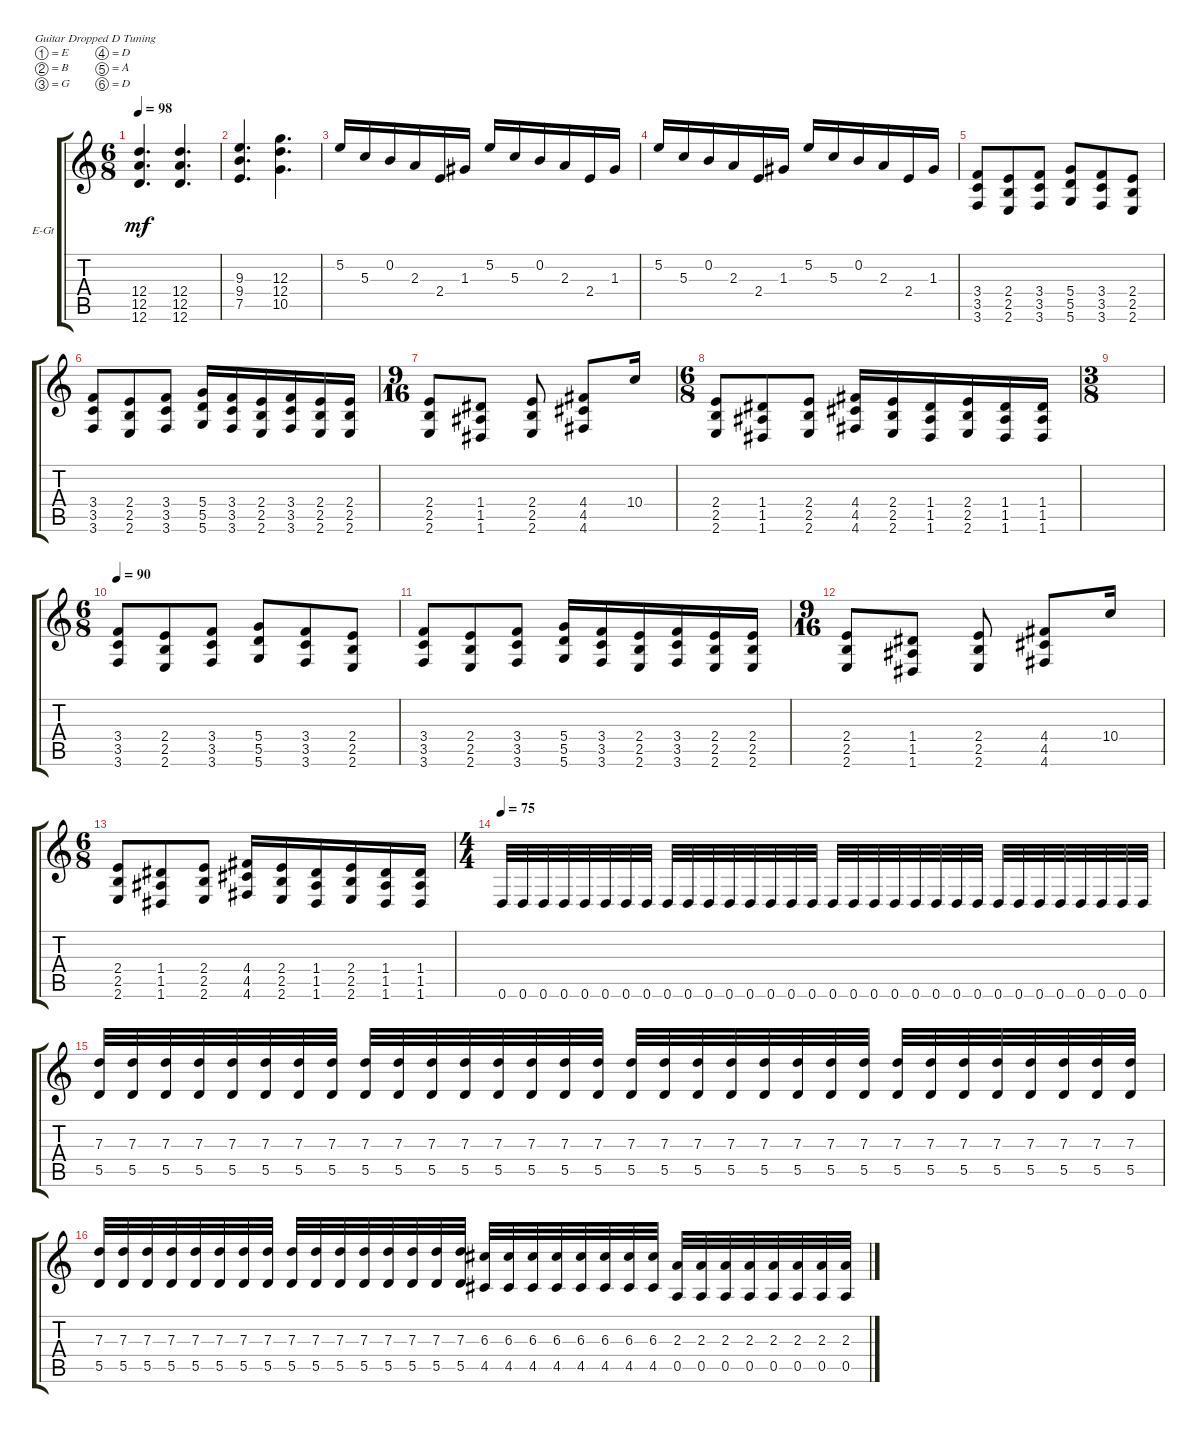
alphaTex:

\defaultSystemsLayout 4
\bracketExtendMode groupsimilarinstruments
\firstSystemTrackNameOrientation horizontal
\otherSystemsTrackNameOrientation horizontal
\track ("Electric Guitar" "E-Gt") {instrument distortionguitar}
\staff {score tabs}
\tuning (E4 B3 G3 D3 A2 D2)
\ts (6 8)
\tempo 98
\clef g2
\ks c
(12.6 12.5 12.4).4{d dy mf} (12.6 12.5 12.4).4{d} |
(7.5 9.4 9.3).4{d} (12.3 12.4 10.5).4{d} |
5.2.16 5.3.16 0.2.16 2.3.16 2.4.16 1.3.16 5.2.16 5.3.16 0.2.16 2.3.16 2.4.16 1.3.16 |
5.2.16 5.3.16 0.2.16 2.3.16 2.4.16 1.3.16 5.2.16 5.3.16 0.2.16 2.3.16 2.4.16 1.3.16 |
(3.6 3.5 3.4).8 (2.6 2.5 2.4).8 (3.4 3.5 3.6).8 (5.6 5.5 5.4).8 (3.5 3.6 3.4).8 (2.6 2.5 2.4).8 |
(3.4 3.5 3.6).8 (2.6 2.5 2.4).8 (3.4 3.5 3.6).8 (5.6 5.5 5.4).16 (3.6 3.4 3.5).16 (2.6 2.5 2.4).16 (3.6 3.4 3.5).16 (2.6 2.5 2.4).16 (2.6 2.5 2.4).16 |
\ts (9 16)
(2.6 2.5 2.4).8 (1.4 1.5 1.6).8 (2.6 2.5 2.4).8 (4.4 4.5 4.6).8 10.4.16 |
\ts (6 8)
(2.4 2.5 2.6).8 (1.6 1.5 1.4).8 (2.6 2.5 2.4).8 (4.4 4.5 4.6).16 (2.6 2.5 2.4).16 (1.4 1.5 1.6).16 (2.6 2.5 2.4).16 (1.6 1.4 1.5).16 (1.6 1.5 1.4).16 |
\ts (3 8)
|
\ts (6 8)
\tempo 90
(3.6 3.5 3.4).8 (2.6 2.5 2.4).8 (3.4 3.5 3.6).8 (5.6 5.5 5.4).8 (3.5 3.6 3.4).8 (2.6 2.5 2.4).8 |
(3.4 3.5 3.6).8 (2.6 2.5 2.4).8 (3.4 3.5 3.6).8 (5.6 5.5 5.4).16 (3.6 3.4 3.5).16 (2.6 2.5 2.4).16 (3.6 3.4 3.5).16 (2.6 2.5 2.4).16 (2.6 2.5 2.4).16 |
\ts (9 16)
(2.6 2.5 2.4).8 (1.4 1.5 1.6).8 (2.6 2.5 2.4).8 (4.4 4.5 4.6).8 10.4.16 |
\ts (6 8)
(2.4 2.5 2.6).8 (1.6 1.5 1.4).8 (2.6 2.5 2.4).8 (4.4 4.5 4.6).16 (2.6 2.5 2.4).16 (1.4 1.5 1.6).16 (2.6 2.5 2.4).16 (1.6 1.4 1.5).16 (1.6 1.5 1.4).16 |
\ts (4 4)
\tempo 75
0.6.32 0.6.32 0.6.32 0.6.32 0.6.32 0.6.32 0.6.32 0.6.32 0.6.32 0.6.32 0.6.32 0.6.32 0.6.32 0.6.32 0.6.32 0.6.32 0.6.32 0.6.32 0.6.32 0.6.32 0.6.32 0.6.32 0.6.32 0.6.32 0.6.32 0.6.32 0.6.32 0.6.32 0.6.32 0.6.32 0.6.32 0.6.32 |
(5.5 7.3).32 (7.3 5.5).32 (7.3 5.5).32 (7.3 5.5).32 (7.3 5.5).32 (7.3 5.5).32 (7.3 5.5).32 (7.3 5.5).32 (7.3 5.5).32 (7.3 5.5).32 (7.3 5.5).32 (7.3 5.5).32 (7.3 5.5).32 (7.3 5.5).32 (7.3 5.5).32 (7.3 5.5).32 (5.5 7.3).32 (5.5 7.3).32 (5.5 7.3).32 (5.5 7.3).32 (5.5 7.3).32 (5.5 7.3).32 (5.5 7.3).32 (5.5 7.3).32 (5.5 7.3).32 (5.5 7.3).32 (5.5 7.3).32 (5.5 7.3).32 (5.5 7.3).32 (5.5 7.3).32 (5.5 7.3).32 (5.5 7.3).32 |
(5.5 7.3).32 (5.5 7.3).32 (5.5 7.3).32 (5.5 7.3).32 (5.5 7.3).32 (5.5 7.3).32 (5.5 7.3).32 (5.5 7.3).32 (5.5 7.3).32 (5.5 7.3).32 (5.5 7.3).32 (5.5 7.3).32 (5.5 7.3).32 (5.5 7.3).32 (5.5 7.3).32 (5.5 7.3).32 (4.5 6.3).32 (4.5 6.3).32 (4.5 6.3).32 (4.5 6.3).32 (4.5 6.3).32 (4.5 6.3).32 (4.5 6.3).32 (4.5 6.3).32 (0.5 2.3).32 (0.5 2.3).32 (0.5 2.3).32 (0.5 2.3).32 (0.5 2.3).32 (0.5 2.3).32 (0.5 2.3).32 (0.5 2.3).32
